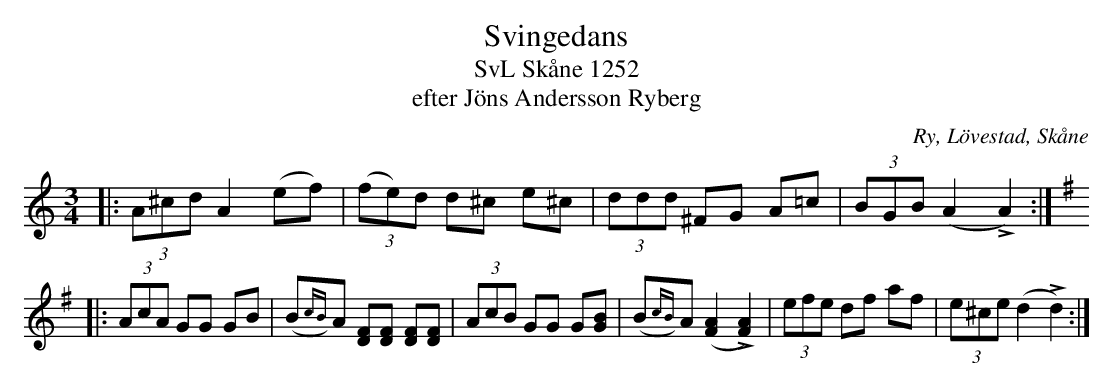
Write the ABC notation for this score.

X:1
T:Svingedans
T:SvL Skåne 1252
T:efter Jöns Andersson Ryberg
O:Ry, Lövestad, Skåne
M:3/4
L:1/8
K:Am
|: (3A^cd A2 (ef) | (3(fe)d d^c e^c | (3ddd ^FG A=c | (3BGB (A2 LA2) :|
[K:Em]|: (3AcA GG GB | (B{cB})A [FD][FD] [FD][FD] | (3AcB GG G[BG] | (B{cB})A ([A2F2] L[A2F2]) | (3efe df af | (3e^ce (d2 Ld2) :|
